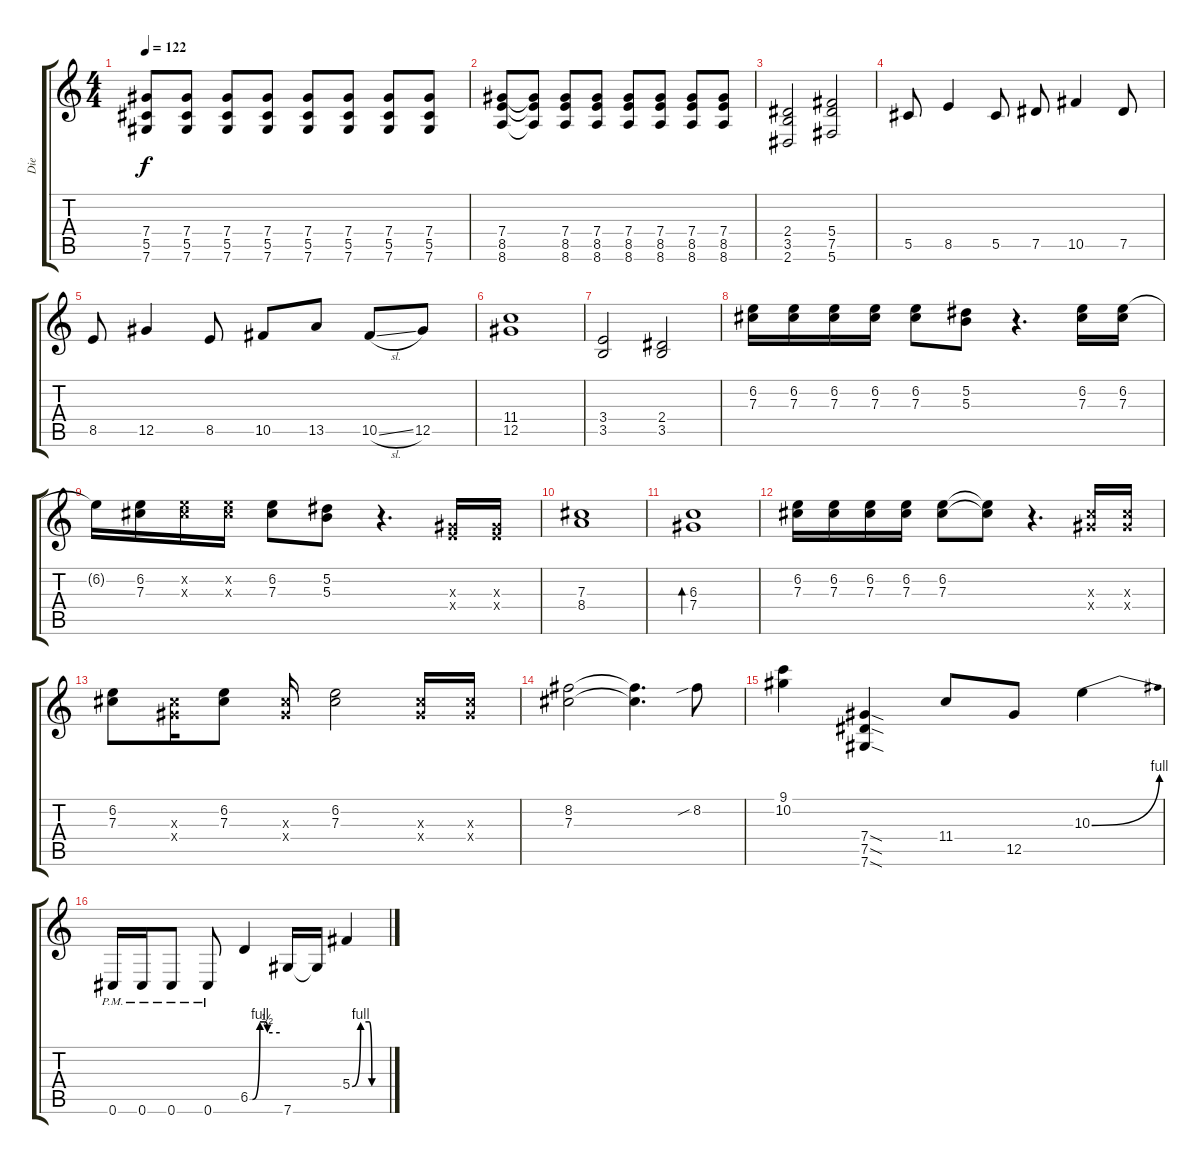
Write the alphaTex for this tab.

\track ("Die" "Die") {instrument distortionguitar}
\staff {score tabs}
\tuning (Eb4 Bb3 Gb3 Db3 Ab2 Db2) {hide}
\ts (4 4)
\tempo 122
\clef g2
\ks c
(7.4 5.5 7.6).8{dy f} (7.4 5.5 7.6).8 (7.4 5.5 7.6).8 (7.4 5.5 7.6).8 (7.4 5.5 7.6).8 (7.4 5.5 7.6).8 (7.4 5.5 7.6).8 (7.4 5.5 7.6).8 |
(7.4 8.5 8.6).8 (7.4{t} 8.5{t} 8.6{t}).8 (7.4 8.5 8.6).8 (7.4 8.5 8.6).8 (7.4 8.5 8.6).8 (7.4 8.5 8.6).8 (7.4 8.5 8.6).8 (7.4 8.5 8.6).8 |
(2.4 3.5 2.6).2 (5.4 7.5 5.6).2 |
5.5.8 8.5.4 5.5.8 7.5.8 10.5.4 7.5.8 |
8.5.8 12.5.4 8.5.8 10.5.8 13.5.8 10.5{sl}.8 12.5.8 |
(11.4 12.5).1 |
(3.4 3.5).2 (2.4 3.5).2 |
(6.2 7.3).16{volume 14 instrument electricguitarclean} (6.2 7.3).16 (6.2 7.3).16 (6.2 7.3).16 (6.2 7.3).8 (5.2 5.3).8 r.4{d} (6.2 7.3).16 (6.2 7.3).16 |
6.2{t}.16 (6.2 7.3).16 (6.2{x} 7.3{x}).16 (6.2{x} 7.3{x}).16 (6.2 7.3).8 (5.2 5.3).8 r.4{d} (2.3{x} 3.4{x}).16 (2.3{x} 3.4{x}).16 |
(7.3 8.4).1 |
(6.3 7.4).1{bd 240} |
(6.2 7.3).16 (6.2 7.3).16 (6.2 7.3).16 (6.2 7.3).16 (6.2 7.3).8 (6.2{t} 7.3{t}).8 r.4{d} (7.3{x} 7.4{x}).16 (7.3{x} 7.4{x}).16 |
(6.2 7.3).8 (7.3{x} 7.4{x}).16 (6.2 7.3).8 (7.3{x} 7.4{x}).16 (6.2 7.3).2 (7.3{x} 7.4{x}).16 (7.3{x} 7.4{x}).16 |
(8.2 7.3).2 (8.2{t} 7.3{t}).4{d} 8.2{sib}.8 |
(9.1 10.2).4 (7.4{sod} 7.5{sod} 7.6{sod}).4{volume 13 instrument distortionguitar} 11.4.8 12.5.8 10.3{be (bend 0 0 60 4)}.4 |
0.6{pm}.16 0.6{pm}.16 0.6{pm}.8 0.6{pm}.8 6.5{be (custom 0 0 5 0 20 4 30 4 35 2 60 2)}.4 7.6.16 7.6{t}.16 5.4{be (custom 0 0 15 4 30 4 35 0 60 0)}.4
